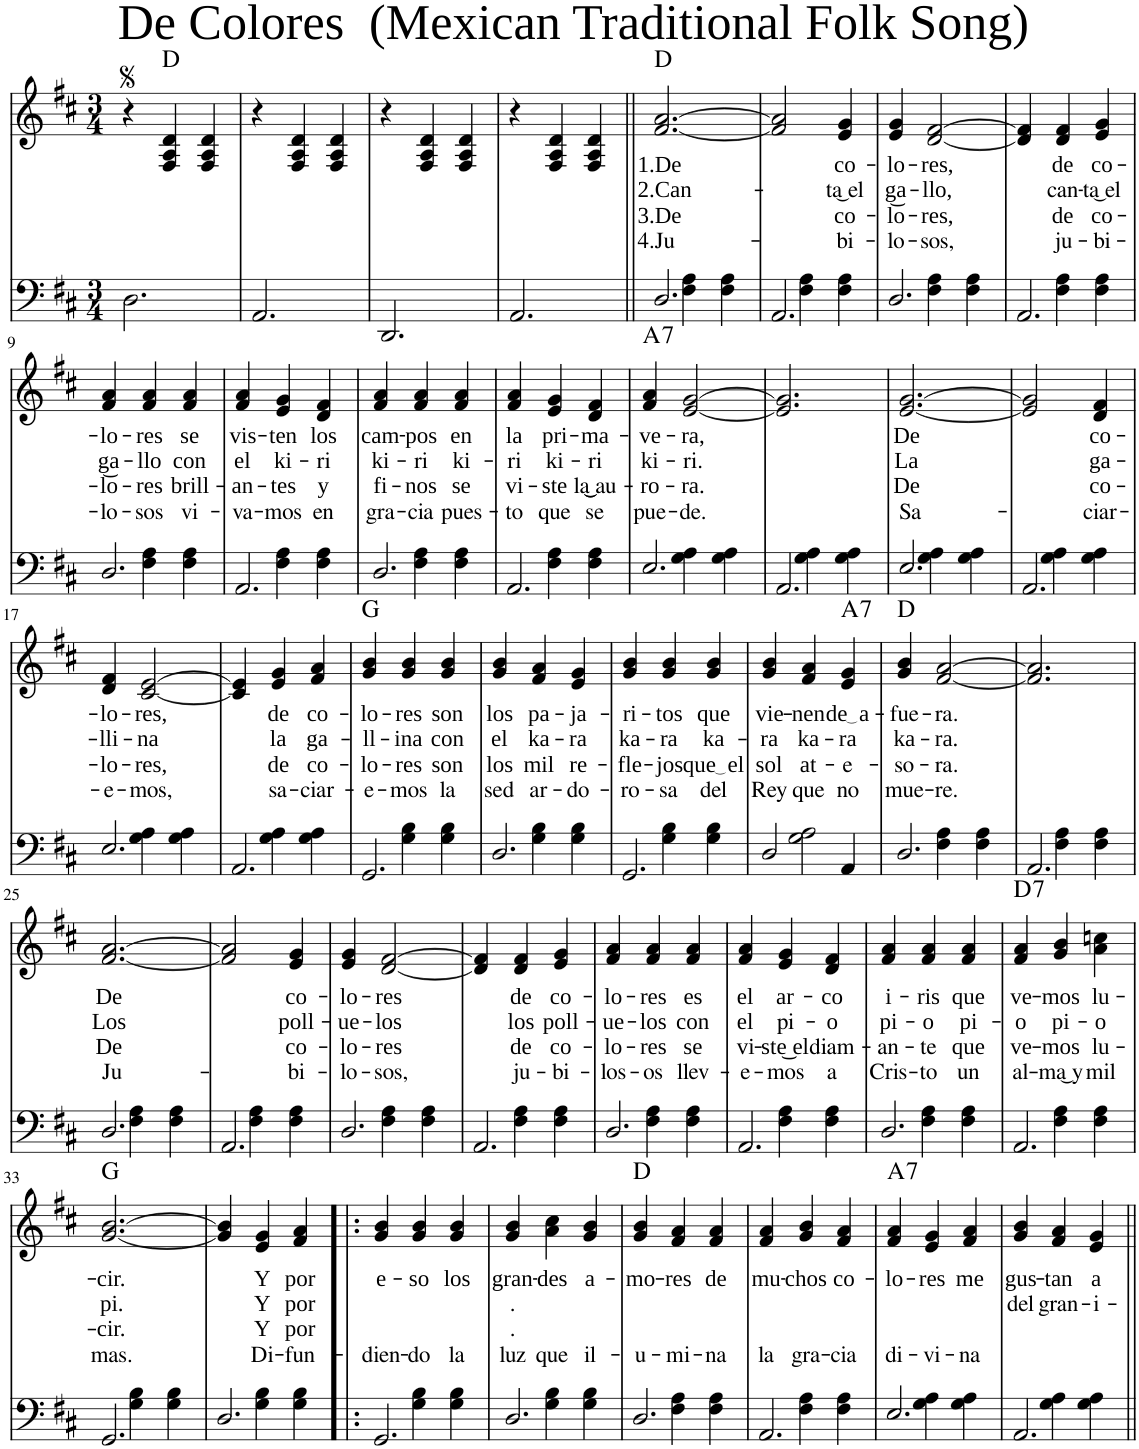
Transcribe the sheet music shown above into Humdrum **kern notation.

**kern	**kern	**text	**text	**text	**text	**harte
*part1	*part1	*part1	*part1	*part1	*part1	*part1
*staff2	*staff1	*staff1	*staff1	*staff1	*staff1	*
*I"Piano	*	*	*	*	*	*
*I'Pno	*	*	*	*	*	*
*clefF4	*clefG2	*	*	*	*	*
*k[f#c#]	*k[f#c#]	*	*	*	*	*
*M3/4	*M3/4	*	*	*	*	*
=1	=1	=1	=1	=1	=1	=1
2.D\	4r	.	.	.	.	.
.	4F#/ 4A/ 4d/	.	.	.	.	D:maj
.	4F#/ 4A/ 4d/	.	.	.	.	.
=2	=2	=2	=2	=2	=2	=2
2.AA/	4r	.	.	.	.	.
.	4F#/ 4A/ 4d/	.	.	.	.	.
.	4F#/ 4A/ 4d/	.	.	.	.	.
=3	=3	=3	=3	=3	=3	=3
2.DD/	4r	.	.	.	.	.
.	4F#/ 4A/ 4d/	.	.	.	.	.
.	4F#/ 4A/ 4d/	.	.	.	.	.
=4	=4	=4	=4	=4	=4	=4
2.AA/	4r	.	.	.	.	.
.	4F#/ 4A/ 4d/	.	.	.	.	.
.	4F#/ 4A/ 4d/	.	.	.	.	.
=5||	=5||	=5||	=5||	=5||	=5||	=5||
*^	*	*	*	*	*	*
!	!	!	!LO:LY:b	!LO:LY:b	!LO:LY:b	!LO:LY:b	!
2.D/	4ryy	[2.f#/ [2.a/	1.De	2.Can-	3.De	4.Ju-	D:maj
.	4F#\ 4A\	.	.	.	.	.	.
.	4F#\ 4A\	.	.	.	.	.	.
=6	=6	=6	=6	=6	=6	=6	=6
2.AA/	4ryy	2f#/] 2a/]	.	.	.	.	.
.	4F#\ 4A\	.	.	.	.	.	.
!	!	!	!LO:LY:b	!LO:LY:b	!LO:LY:b	!LO:LY:b	!
.	4F#\ 4A\	4e/ 4g/	co-	-ta͜ el	co-	-bi-	.
=7	=7	=7	=7	=7	=7	=7	=7
!	!	!	!LO:LY:b	!LO:LY:b	!LO:LY:b	!LO:LY:b	!
2.D/	4ryy	4e/ 4g/	-lo-	g͜a-	-lo-	-lo-	.
!	!	!	!LO:LY:b	!LO:LY:b	!LO:LY:b	!LO:LY:b	!
.	4F#\ 4A\	[2d/ [2f#/	-res,	-llo,	-res,	-sos,	.
.	4F#\ 4A\	.	.	.	.	.	.
=8	=8	=8	=8	=8	=8	=8	=8
2.AA/	4ryy	4d/] 4f#/]	.	.	.	.	.
!	!	!	!LO:LY:b	!LO:LY:b	!LO:LY:b	!LO:LY:b	!
.	4F#\ 4A\	4d/ 4f#/	de	can-	de	ju-	.
!	!	!	!LO:LY:b	!LO:LY:b	!LO:LY:b	!LO:LY:b	!
.	4F#\ 4A\	4e/ 4g/	co-	-ta͜ el	co-	-bi-	.
!!LO:LB:g=z
=9	=9	=9	=9	=9	=9	=9	=9
!	!	!	!LO:LY:b	!LO:LY:b	!LO:LY:b	!LO:LY:b	!
2.D/	4ryy	4f#/ 4a/	-lo-	g͜a-	-lo-	-lo-	.
!	!	!	!LO:LY:b	!LO:LY:b	!LO:LY:b	!LO:LY:b	!
.	4F#\ 4A\	4f#/ 4a/	-res	-llo	-res	-sos	.
!	!	!	!LO:LY:b	!LO:LY:b	!LO:LY:b	!LO:LY:b	!
.	4F#\ 4A\	4f#/ 4a/	se	con	brill-	vi-	.
=10	=10	=10	=10	=10	=10	=10	=10
!	!	!	!LO:LY:b	!LO:LY:b	!LO:LY:b	!LO:LY:b	!
2.AA/	4ryy	4f#/ 4a/	vis-	el	-an-	-va-	.
!	!	!	!LO:LY:b	!LO:LY:b	!LO:LY:b	!LO:LY:b	!
.	4F#\ 4A\	4e/ 4g/	-ten	ki-	-tes	-mos	.
!	!	!	!LO:LY:b	!LO:LY:b	!LO:LY:b	!LO:LY:b	!
.	4F#\ 4A\	4d/ 4f#/	los	-ri	y	en	.
=11	=11	=11	=11	=11	=11	=11	=11
!	!	!	!LO:LY:b	!LO:LY:b	!LO:LY:b	!LO:LY:b	!
2.D/	4ryy	4f#/ 4a/	cam-	ki-	fi-	gra-	.
!	!	!	!LO:LY:b	!LO:LY:b	!LO:LY:b	!LO:LY:b	!
.	4F#\ 4A\	4f#/ 4a/	-pos	-ri	-nos	-cia	.
!	!	!	!LO:LY:b	!LO:LY:b	!LO:LY:b	!LO:LY:b	!
.	4F#\ 4A\	4f#/ 4a/	en	ki-	se	pues-	.
=12	=12	=12	=12	=12	=12	=12	=12
!	!	!	!LO:LY:b	!LO:LY:b	!LO:LY:b	!LO:LY:b	!
2.AA/	4ryy	4f#/ 4a/	la	-ri	vi-	-to	.
!	!	!	!LO:LY:b	!LO:LY:b	!LO:LY:b	!LO:LY:b	!
.	4F#\ 4A\	4e/ 4g/	pri-	ki-	-ste	que	.
!	!	!	!LO:LY:b	!LO:LY:b	!LO:LY:b	!LO:LY:b	!
.	4F#\ 4A\	4d/ 4f#/	-ma-	-ri	la͜͜ au-	se	.
=13	=13	=13	=13	=13	=13	=13	=13
!	!	!	!LO:LY:b	!LO:LY:b	!LO:LY:b	!LO:LY:b	!LO:H:kt=7
2.E/	4ryy	4f#/ 4a/	-ve-	ki-	-ro-	pue-	A:7
!	!	!	!LO:LY:b	!LO:LY:b	!LO:LY:b	!LO:LY:b	!
.	4G\ 4A\	[2e/ [2g/	-ra,	-ri.	-ra.	-de.	.
.	4G\ 4A\	.	.	.	.	.	.
=14	=14	=14	=14	=14	=14	=14	=14
2.AA/	4ryy	2.e/] 2.g/]	.	.	.	.	.
.	4G\ 4A\	.	.	.	.	.	.
.	4G\ 4A\	.	.	.	.	.	.
=15	=15	=15	=15	=15	=15	=15	=15
!	!	!	!LO:LY:b	!LO:LY:b	!LO:LY:b	!LO:LY:b	!
2.E/	4ryy	[2.e/ [2.g/	De	La	De	Sa-	.
.	4G\ 4A\	.	.	.	.	.	.
.	4G\ 4A\	.	.	.	.	.	.
=16	=16	=16	=16	=16	=16	=16	=16
2.AA/	4ryy	2e/] 2g/]	.	.	.	.	.
.	4G\ 4A\	.	.	.	.	.	.
!	!	!	!LO:LY:b	!LO:LY:b	!LO:LY:b	!LO:LY:b	!
.	4G\ 4A\	4d/ 4f#/	co-	ga-	co-	-ciar-	.
!!LO:LB:g=z
=17	=17	=17	=17	=17	=17	=17	=17
!	!	!	!LO:LY:b	!LO:LY:b	!LO:LY:b	!LO:LY:b	!
2.E/	4ryy	4d/ 4f#/	-lo-	-lli-	-lo-	-e-	.
!	!	!	!LO:LY:b	!LO:LY:b	!LO:LY:b	!LO:LY:b	!
.	4G\ 4A\	[2c#/ [2e/	-res,	-na	-res,	-mos,	.
.	4G\ 4A\	.	.	.	.	.	.
=18	=18	=18	=18	=18	=18	=18	=18
2.AA/	4ryy	4c#/] 4e/]	.	.	.	.	.
!	!	!	!LO:LY:b	!LO:LY:b	!LO:LY:b	!LO:LY:b	!
.	4G\ 4A\	4e/ 4g/	de	la	de	sa-	.
!	!	!	!LO:LY:b	!LO:LY:b	!LO:LY:b	!LO:LY:b	!
.	4G\ 4A\	4f#/ 4a/	co-	ga-	co-	-ciar-	.
=19	=19	=19	=19	=19	=19	=19	=19
!	!	!	!LO:LY:b	!LO:LY:b	!LO:LY:b	!LO:LY:b	!
2.GG/	4ryy	4g/ 4b/	-lo-	-ll-	-lo-	-e-	G:maj
!	!	!	!LO:LY:b	!LO:LY:b	!LO:LY:b	!LO:LY:b	!
.	4G\ 4B\	4g/ 4b/	-res	-ina	-res	-mos	.
!	!	!	!LO:LY:b	!LO:LY:b	!LO:LY:b	!LO:LY:b	!
.	4G\ 4B\	4g/ 4b/	son	con	son	la	.
=20	=20	=20	=20	=20	=20	=20	=20
!	!	!	!LO:LY:b	!LO:LY:b	!LO:LY:b	!LO:LY:b	!
2.D/	4ryy	4g/ 4b/	los	el	los	sed	.
!	!	!	!LO:LY:b	!LO:LY:b	!LO:LY:b	!LO:LY:b	!
.	4G\ 4B\	4f#/ 4a/	pa-	ka-	mil	ar-	.
!	!	!	!LO:LY:b	!LO:LY:b	!LO:LY:b	!LO:LY:b	!
.	4G\ 4B\	4e/ 4g/	-ja-	-ra	re-	-do-	.
=21	=21	=21	=21	=21	=21	=21	=21
!	!	!	!LO:LY:b	!LO:LY:b	!LO:LY:b	!LO:LY:b	!
2.GG/	4ryy	4g/ 4b/	-ri-	ka-	-fle-	-ro-	.
!	!	!	!LO:LY:b	!LO:LY:b	!LO:LY:b	!LO:LY:b	!
.	4G\ 4B\	4g/ 4b/	-tos	-ra	-jos	-sa	.
!	!	!	!LO:LY:b	!LO:LY:b	!LO:LY:b	!LO:LY:b	!
.	4G\ 4B\	4g/ 4b/	que	ka-	que el	del	.
=22	=22	=22	=22	=22	=22	=22	=22
!	!	!	!LO:LY:b	!LO:LY:b	!LO:LY:b	!LO:LY:b	!
2D/	4ryy	4g/ 4b/	vie-	-ra	sol	Rey	.
!	!	!	!LO:LY:b	!LO:LY:b	!LO:LY:b	!LO:LY:b	!
.	2G\ 2A\	4f#/ 4a/	-nen	ka-	at-	que	.
!	!	!	!LO:LY:b	!LO:LY:b	!LO:LY:b	!LO:LY:b	!LO:H:kt=7
4AA/	.	4e/ 4g/	de a	-ra	-e-	no	A:7
=23	=23	=23	=23	=23	=23	=23	=23
!	!	!	!LO:LY:b	!LO:LY:b	!LO:LY:b	!LO:LY:b	!
2.D/	4ryy	4g/ 4b/	-fue-	ka-	-so-	mue-	D:maj
!	!	!	!LO:LY:b	!LO:LY:b	!LO:LY:b	!LO:LY:b	!
.	4F#\ 4A\	[2f#/ [2a/	-ra.	-ra.	-ra.	-re.	.
.	4F#\ 4A\	.	.	.	.	.	.
=24	=24	=24	=24	=24	=24	=24	=24
2.AA/	4ryy	2.f#/] 2.a/]	.	.	.	.	.
.	4F#\ 4A\	.	.	.	.	.	.
.	4F#\ 4A\	.	.	.	.	.	.
!!LO:LB:g=z
=25	=25	=25	=25	=25	=25	=25	=25
!	!	!	!LO:LY:b	!LO:LY:b	!LO:LY:b	!LO:LY:b	!
2.D/	4ryy	[2.f#/ [2.a/	De	Los	De	Ju-	.
.	4F#\ 4A\	.	.	.	.	.	.
.	4F#\ 4A\	.	.	.	.	.	.
=26	=26	=26	=26	=26	=26	=26	=26
2.AA/	4ryy	2f#/] 2a/]	.	.	.	.	.
.	4F#\ 4A\	.	.	.	.	.	.
!	!	!	!LO:LY:b	!LO:LY:b	!LO:LY:b	!LO:LY:b	!
.	4F#\ 4A\	4e/ 4g/	co-	poll-	co-	-bi-	.
=27	=27	=27	=27	=27	=27	=27	=27
!	!	!	!LO:LY:b	!LO:LY:b	!LO:LY:b	!LO:LY:b	!
2.D/	4ryy	4e/ 4g/	-lo-	-ue-	-lo-	-lo-	.
!	!	!	!LO:LY:b	!LO:LY:b	!LO:LY:b	!LO:LY:b	!
.	4F#\ 4A\	[2d/ [2f#/	-res	-los	-res	-sos,	.
.	4F#\ 4A\	.	.	.	.	.	.
=28	=28	=28	=28	=28	=28	=28	=28
2.AA/	4ryy	4d/] 4f#/]	.	.	.	.	.
!	!	!	!LO:LY:b	!LO:LY:b	!LO:LY:b	!LO:LY:b	!
.	4F#\ 4A\	4d/ 4f#/	de	los	de	ju-	.
!	!	!	!LO:LY:b	!LO:LY:b	!LO:LY:b	!LO:LY:b	!
.	4F#\ 4A\	4e/ 4g/	co-	poll-	co-	-bi-	.
=29	=29	=29	=29	=29	=29	=29	=29
!	!	!	!LO:LY:b	!LO:LY:b	!LO:LY:b	!LO:LY:b	!
2.D/	4ryy	4f#/ 4a/	-lo-	-ue-	-lo-	-los-	.
!	!	!	!LO:LY:b	!LO:LY:b	!LO:LY:b	!LO:LY:b	!
.	4F#\ 4A\	4f#/ 4a/	-res	-los	-res	-os	.
!	!	!	!LO:LY:b	!LO:LY:b	!LO:LY:b	!LO:LY:b	!
.	4F#\ 4A\	4f#/ 4a/	es	con	se	llev-	.
=30	=30	=30	=30	=30	=30	=30	=30
!	!	!	!LO:LY:b	!LO:LY:b	!LO:LY:b	!LO:LY:b	!
2.AA/	4ryy	4f#/ 4a/	el	el	vi-	-e-	.
!	!	!	!LO:LY:b	!LO:LY:b	!LO:LY:b	!LO:LY:b	!
.	4F#\ 4A\	4e/ 4g/	ar-	pi-	-ste͜ el	-mos	.
!	!	!	!LO:LY:b	!LO:LY:b	!LO:LY:b	!LO:LY:b	!
.	4F#\ 4A\	4d/ 4f#/	-co	-o	diam-	a	.
=31	=31	=31	=31	=31	=31	=31	=31
!	!	!	!LO:LY:b	!LO:LY:b	!LO:LY:b	!LO:LY:b	!
2.D/	4ryy	4f#/ 4a/	i-	pi-	-an-	Cris-	.
!	!	!	!LO:LY:b	!LO:LY:b	!LO:LY:b	!LO:LY:b	!
.	4F#\ 4A\	4f#/ 4a/	-ris	-o	-te	-to	.
!	!	!	!LO:LY:b	!LO:LY:b	!LO:LY:b	!LO:LY:b	!
.	4F#\ 4A\	4f#/ 4a/	que	pi-	que	un	.
=32	=32	=32	=32	=32	=32	=32	=32
!	!	!	!LO:LY:b	!LO:LY:b	!LO:LY:b	!LO:LY:b	!LO:H:kt=7
2.AA/	4ryy	4f#/ 4a/	ve-	-o	ve-	al-	D:7
!	!	!	!LO:LY:b	!LO:LY:b	!LO:LY:b	!LO:LY:b	!
.	4F#\ 4A\	4g/ 4b/	-mos	pi-	-mos	-ma͜ y	.
!	!	!	!LO:LY:b	!LO:LY:b	!LO:LY:b	!LO:LY:b	!
.	4F#\ 4A\	4a\ 4ccn\	lu-	-o	lu-	mil	.
!!LO:LB:g=z
=33	=33	=33	=33	=33	=33	=33	=33
!	!	!	!LO:LY:b	!LO:LY:b	!LO:LY:b	!LO:LY:b	!
2.GG/	4ryy	[2.g/ [2.b/	-cir.	pi.	-cir.	mas.	G:maj
.	4G\ 4B\	.	.	.	.	.	.
.	4G\ 4B\	.	.	.	.	.	.
=34	=34	=34	=34	=34	=34	=34	=34
2.D/	4ryy	4g/] 4b/]	.	.	.	.	.
!	!	!	!LO:LY:b	!LO:LY:b	!LO:LY:b	!LO:LY:b	!
.	4G\ 4B\	4e/ 4g/	Y	Y	Y	Di-	.
!	!	!	!LO:LY:b	!LO:LY:b	!LO:LY:b	!LO:LY:b	!
.	4G\ 4B\	4f#/ 4a/	por	por	por	-fun-	.
=35!|:	=35!|:	=35!|:	=35!|:	=35!|:	=35!|:	=35!|:	=35!|:
!	!	!	!LO:LY:b	!	!	!LO:LY:b	!
2.GG/	4ryy	4g/ 4b/	e-	.	.	-dien-	.
!	!	!	!LO:LY:b	!	!	!LO:LY:b	!
.	4G\ 4B\	4g/ 4b/	-so	.	.	-do	.
!	!	!	!LO:LY:b	!	!	!LO:LY:b	!
.	4G\ 4B\	4g/ 4b/	los	.	.	la	.
=36	=36	=36	=36	=36	=36	=36	=36
!	!	!	!LO:LY:b	!LO:LY:b	!LO:LY:b	!LO:LY:b	!
2.D/	4ryy	4g/ 4b/	gran-	.	.	luz	.
!	!	!	!LO:LY:b	!	!	!LO:LY:b	!
.	4G\ 4B\	4a\ 4cc#\	-des	.	.	que	.
!	!	!	!LO:LY:b	!	!	!LO:LY:b	!
.	4G\ 4B\	4g/ 4b/	a-	.	.	il-	.
=37	=37	=37	=37	=37	=37	=37	=37
!	!	!	!LO:LY:b	!	!	!LO:LY:b	!
2.D/	4ryy	4g/ 4b/	-mo-	.	.	-u-	D:maj
!	!	!	!LO:LY:b	!	!	!LO:LY:b	!
.	4F#\ 4A\	4f#/ 4a/	-res	.	.	-mi-	.
!	!	!	!LO:LY:b	!	!	!LO:LY:b	!
.	4F#\ 4A\	4f#/ 4a/	de	.	.	-na	.
=38	=38	=38	=38	=38	=38	=38	=38
!	!	!	!LO:LY:b	!	!	!LO:LY:b	!
2.AA/	4ryy	4f#/ 4a/	mu-	.	.	la	.
!	!	!	!LO:LY:b	!	!	!LO:LY:b	!
.	4F#\ 4A\	4g/ 4b/	-chos	.	.	gra-	.
!	!	!	!LO:LY:b	!	!	!LO:LY:b	!
.	4F#\ 4A\	4f#/ 4a/	co-	.	.	-cia	.
=39	=39	=39	=39	=39	=39	=39	=39
!	!	!	!LO:LY:b	!	!	!LO:LY:b	!LO:H:kt=7
2.E/	4ryy	4f#/ 4a/	-lo-	.	.	di-	A:7
!	!	!	!LO:LY:b	!	!	!LO:LY:b	!
.	4G\ 4A\	4e/ 4g/	-res	.	.	-vi-	.
!	!	!	!LO:LY:b	!	!	!LO:LY:b	!
.	4G\ 4A\	4f#/ 4a/	me	.	.	-na	.
=40	=40	=40	=40	=40	=40	=40	=40
!	!	!	!LO:LY:b	!LO:LY:b	!	!	!
2.AA/	4ryy	4g/ 4b/	gus-	del	.	.	.
!	!	!	!LO:LY:b	!LO:LY:b	!	!	!
.	4G\ 4A\	4f#/ 4a/	-tan	gran-	.	.	.
!	!	!	!LO:LY:b	!LO:LY:b	!	!	!
.	4G\ 4A\	4e/ 4g/	a	-i-	.	.	.
*v	*v	*	*	*	*	*	*
=||	=||	=||	=||	=||	=||	=||
*-	*-	*-	*-	*-	*-	*-
